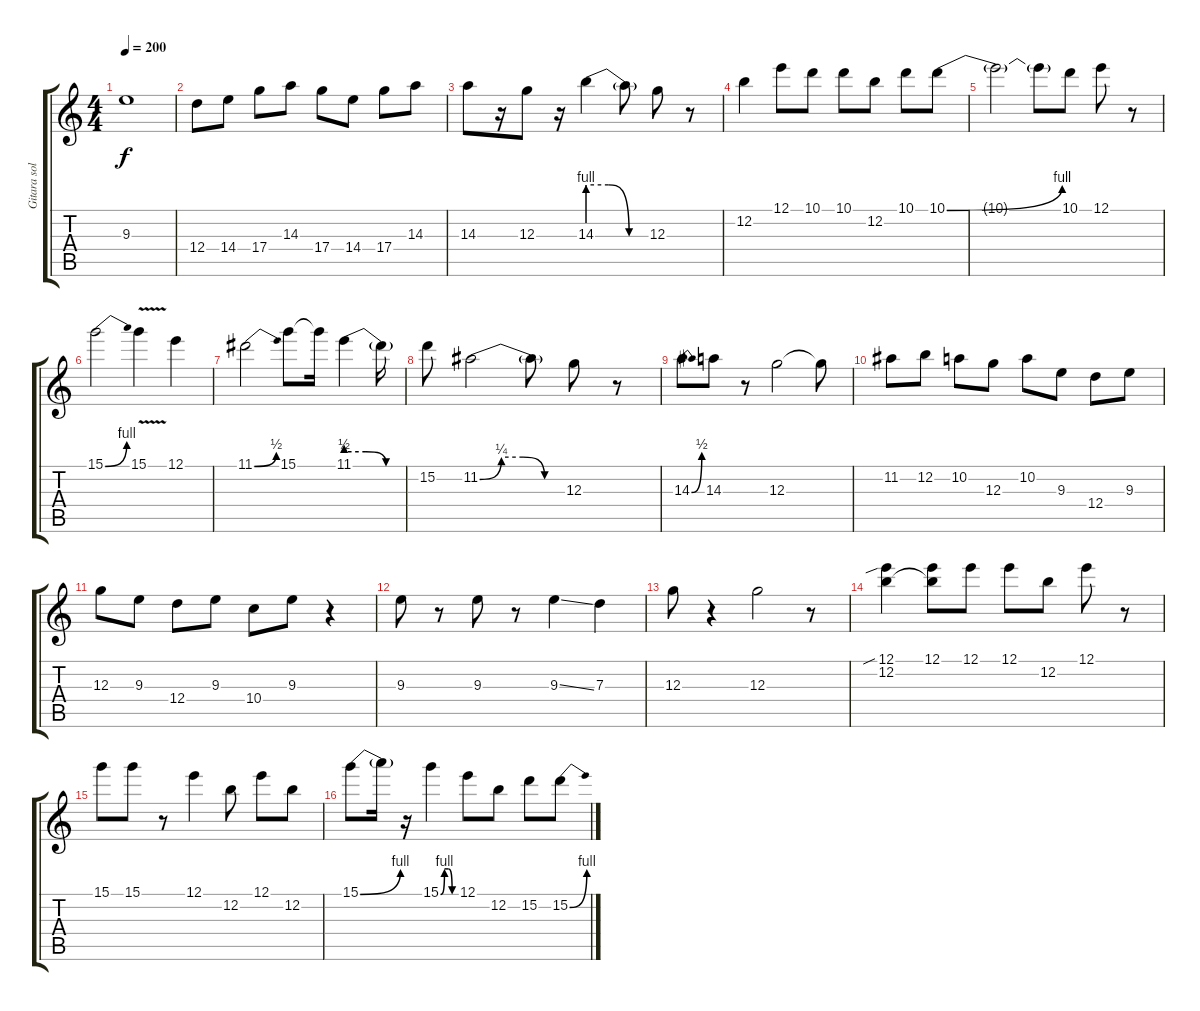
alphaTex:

\track ("Gitara solo 2" "Gitara sol") {instrument overdrivenguitar}
\staff {score tabs}
\tuning (E4 B3 G3 D3 A2 E2) {hide}
\ts (4 4)
\tempo 200
\clef g2
\ks c
9.3{t}.1{dy f} |
12.4.8 14.4.8 17.4.8 14.3.8 17.4.8 14.4.8 17.4.8 14.3.8 |
14.3.8 r.16 12.3.8 r.16 14.3{be (custom 0 4 20 4 40 0 60 0)}.4 14.3{t}.8 12.3.8 r.8 |
12.2.4 12.1.8 10.1.8 10.1.8 12.2.8 10.1.8 10.1{be (bend 0 0 60 4)}.8 |
10.1{t}.2 10.1{t}.8 10.1.8 12.1.8 r.8 |
15.1{be (bend 0 0 60 4)}.2 15.1{v}.4 12.1.4 |
11.1{be (bend 0 0 60 2)}.2 15.1.8 15.1{t}.16 11.1{be (custom 0 2 20 2 40 0 60 0)}.4 11.1{t}.16 |
15.2.8 11.2{be (custom 0 0 15 1 30 1 45 0 60 0)}.2 11.2{t}.8 12.3.8 r.8 |
14.3{be (bend 0 0 60 2)}.8 14.3.8 r.8 12.3.2 12.3{t}.8 |
11.2.8 12.2.8 10.2.8 12.3.8 10.2.8 9.3.8 12.4.8 9.3.8 |
12.3.8 9.3.8 12.4.8 9.3.8 10.4.8 9.3.8 r.4 |
9.3.8 r.8 9.3.8 r.8 9.3{ss}.4 7.3.4 |
12.3.8 r.4 12.3.2 r.8 |
(12.1{sib} 12.2).4 (12.1 12.2{t}).8 12.1.8 12.1.8 12.2.8 12.1.8 r.8 |
15.1.8 15.1.8 r.8 12.1.4 12.2.8 12.1.8 12.2.8 |
15.1{be (bend 0 0 60 4)}.8 15.1{t}.16 r.16 15.1{be (custom 0 0 15 4 30 4 45 0 60 0)}.4 12.1.8 12.2.8 15.2.8 15.2{be (bend 0 0 60 4)}.8
